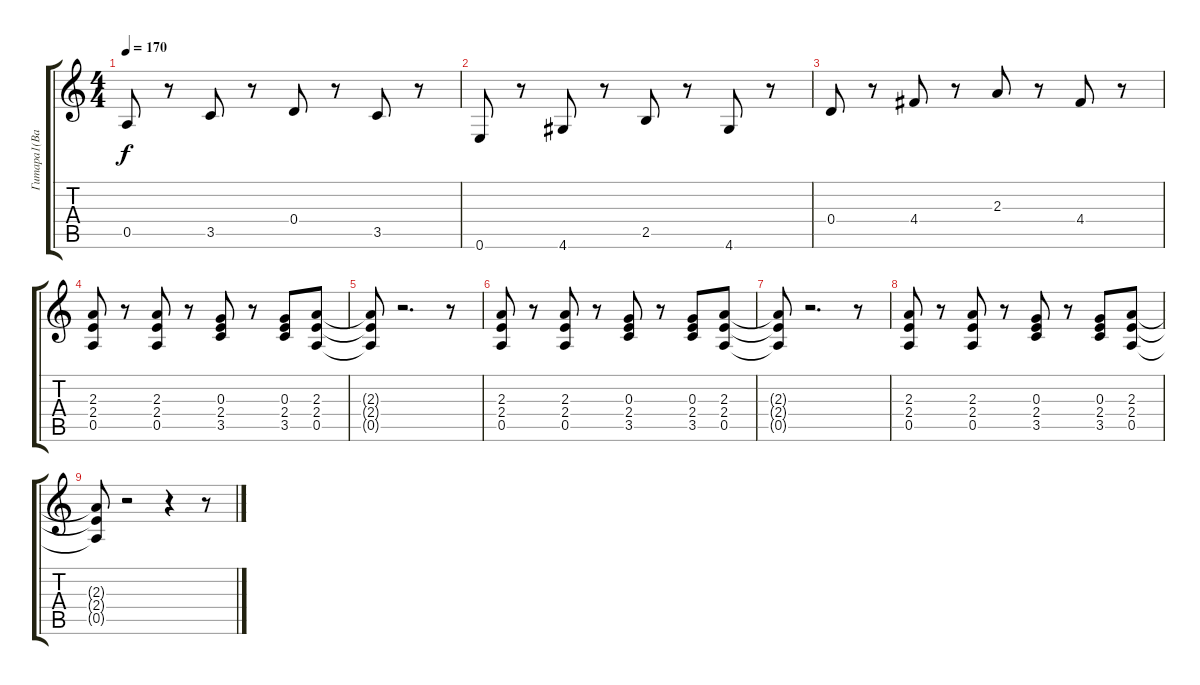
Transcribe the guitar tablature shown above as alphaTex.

\track ("Гитара1(Вадим)" "Гитара1(Ва") {instrument distortionguitar}
\staff {score tabs}
\tuning (E4 B3 G3 D3 A2 E2) {hide}
\ts (4 4)
\tempo 170
\clef g2
\ks c
0.5.8{dy f} r.8 3.5.8 r.8 0.4.8 r.8 3.5.8 r.8 |
0.6.8 r.8 4.6.8 r.8 2.5.8 r.8 4.6.8 r.8 |
0.4.8 r.8 4.4.8 r.8 2.3.8 r.8 4.4.8 r.8 |
(2.3 2.4 0.5).8 r.8 (2.3 2.4 0.5).8 r.8 (0.3 2.4 3.5).8 r.8 (0.3 2.4 3.5).8 (2.3 2.4 0.5).8 |
(2.3{t} 2.4{t} 0.5{t}).8 r.2{d} r.8 |
(2.3 2.4 0.5).8 r.8 (2.3 2.4 0.5).8 r.8 (0.3 2.4 3.5).8 r.8 (0.3 2.4 3.5).8 (2.3 2.4 0.5).8 |
(2.3{t} 2.4{t} 0.5{t}).8 r.2{d} r.8 |
(2.3 2.4 0.5).8 r.8 (2.3 2.4 0.5).8 r.8 (0.3 2.4 3.5).8 r.8 (0.3 2.4 3.5).8 (2.3 2.4 0.5).8 |
(2.3{t} 2.4{t} 0.5{t}).8 r.2 r.4 r.8
